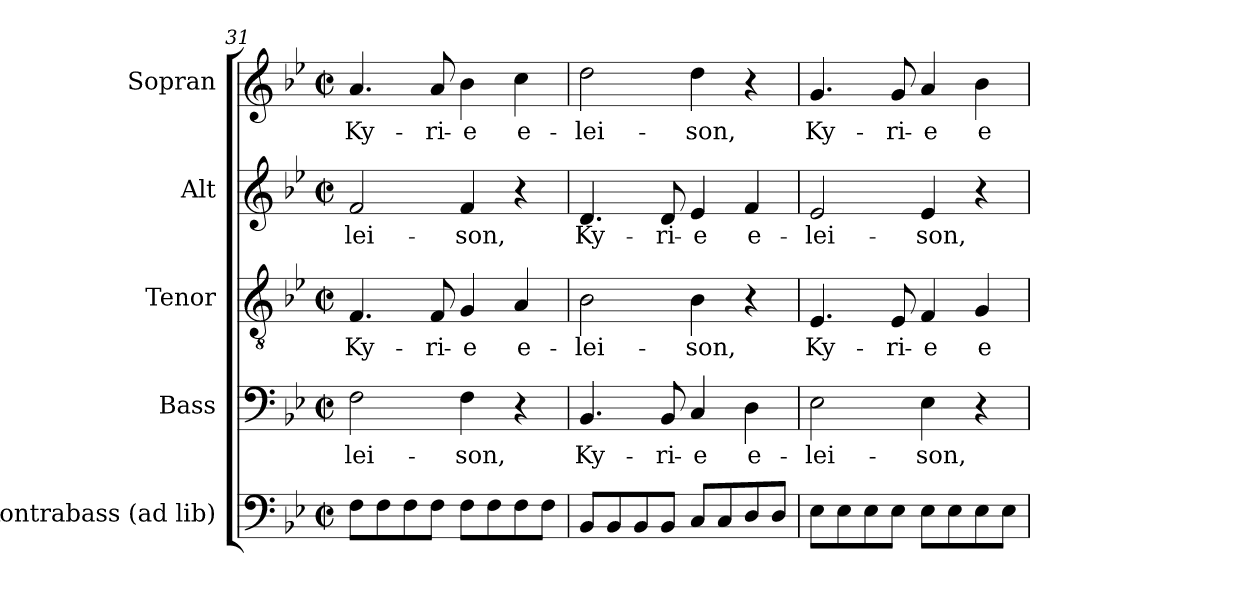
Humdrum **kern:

**kern	**kern	**text	**kern	**text	**kern	**text	**kern	**text
*part5	*part4	*part4	*part3	*part3	*part2	*part2	*part1	*part1
*staff5	*staff4	*staff4	*staff3	*staff3	*staff2	*staff2	*staff1	*staff1
*I"Kontrabass (ad lib)	*I"Bass	*	*I"Tenor	*	*I"Alt	*	*I"Sopran	*
*I'Kb.	*I'B.	*	*I'T.	*	*I'A.	*	*I'S.	*
*clefF4	*clefF4	*	*clefGv2	*	*clefG2	*	*clefG2	*
*ITrd7c12	*	*	*	*	*	*	*	*
*k[b-e-]	*k[b-e-]	*	*k[b-e-]	*	*k[b-e-]	*	*k[b-e-]	*
*B-:	*B-:	*	*B-:	*	*B-:	*	*B-:	*
*M2/2	*M2/2	*	*M2/2	*	*M2/2	*	*M2/2	*
*met(c|)	*met(c|)	*	*met(c|)	*	*met(c|)	*	*met(c|)	*
=31	=31	=31	=31	=31	=31	=31	=31	=31
!	!	!LO:LY:b	!	!LO:LY:b	!	!LO:LY:b	!	!LO:LY:b
8FF\L	2F\	-lei-	4.F/	Ky-	2f/	-lei-	4.a/	Ky-
8FF\	.	.	.	.	.	.	.	.
8FF\	.	.	.	.	.	.	.	.
!	!	!	!	!LO:LY:b	!	!	!	!LO:LY:b
8FF\J	.	.	8F/	-ri-	.	.	8a/	-ri-
!	!	!LO:LY:b	!	!LO:LY:b	!	!LO:LY:b	!	!LO:LY:b
8FF\L	4F\	-son,	4G/	-e	4f/	-son,	4b-\	-e
8FF\	.	.	.	.	.	.	.	.
!	!	!	!	!LO:LY:b	!	!	!	!LO:LY:b
8FF\	4r	.	4A/	e-	4r	.	4cc\	e-
8FF\J	.	.	.	.	.	.	.	.
=32	=32	=32	=32	=32	=32	=32	=32	=32
!	!	!LO:LY:b	!	!LO:LY:b	!	!LO:LY:b	!	!LO:LY:b
8BBB-/L	4.BB-/	Ky-	2B-\	-lei-	4.d/	Ky-	2dd\	-lei-
8BBB-/	.	.	.	.	.	.	.	.
8BBB-/	.	.	.	.	.	.	.	.
!	!	!LO:LY:b	!	!	!	!LO:LY:b	!	!
8BBB-/J	8BB-/	-ri-	.	.	8d/	-ri-	.	.
!	!	!LO:LY:b	!	!LO:LY:b	!	!LO:LY:b	!	!LO:LY:b
8CC/L	4C/	-e	4B-\	-son,	4e-/	-e	4dd\	-son,
8CC/	.	.	.	.	.	.	.	.
!	!	!LO:LY:b	!	!	!	!LO:LY:b	!	!
8DD/	4D\	e-	4r	.	4f/	e-	4r	.
8DD/J	.	.	.	.	.	.	.	.
=33	=33	=33	=33	=33	=33	=33	=33	=33
!	!	!LO:LY:b	!	!LO:LY:b	!	!LO:LY:b	!	!LO:LY:b
8EE-\L	2E-\	-lei-	4.E-/	Ky-	2e-/	-lei-	4.g/	Ky-
8EE-\	.	.	.	.	.	.	.	.
8EE-\	.	.	.	.	.	.	.	.
!	!	!	!	!LO:LY:b	!	!	!	!LO:LY:b
8EE-\J	.	.	8E-/	-ri-	.	.	8g/	-ri-
!	!	!LO:LY:b	!	!LO:LY:b	!	!LO:LY:b	!	!LO:LY:b
8EE-\L	4E-\	-son,	4F/	-e	4e-/	-son,	4a/	-e
8EE-\	.	.	.	.	.	.	.	.
!	!	!	!	!LO:LY:b	!	!	!	!LO:LY:b
8EE-\	4r	.	4G/	e-	4r	.	4b-\	e-
8EE-\J	.	.	.	.	.	.	.	.
=	=	=	=	=	=	=	=	=
*-	*-	*-	*-	*-	*-	*-	*-	*-
